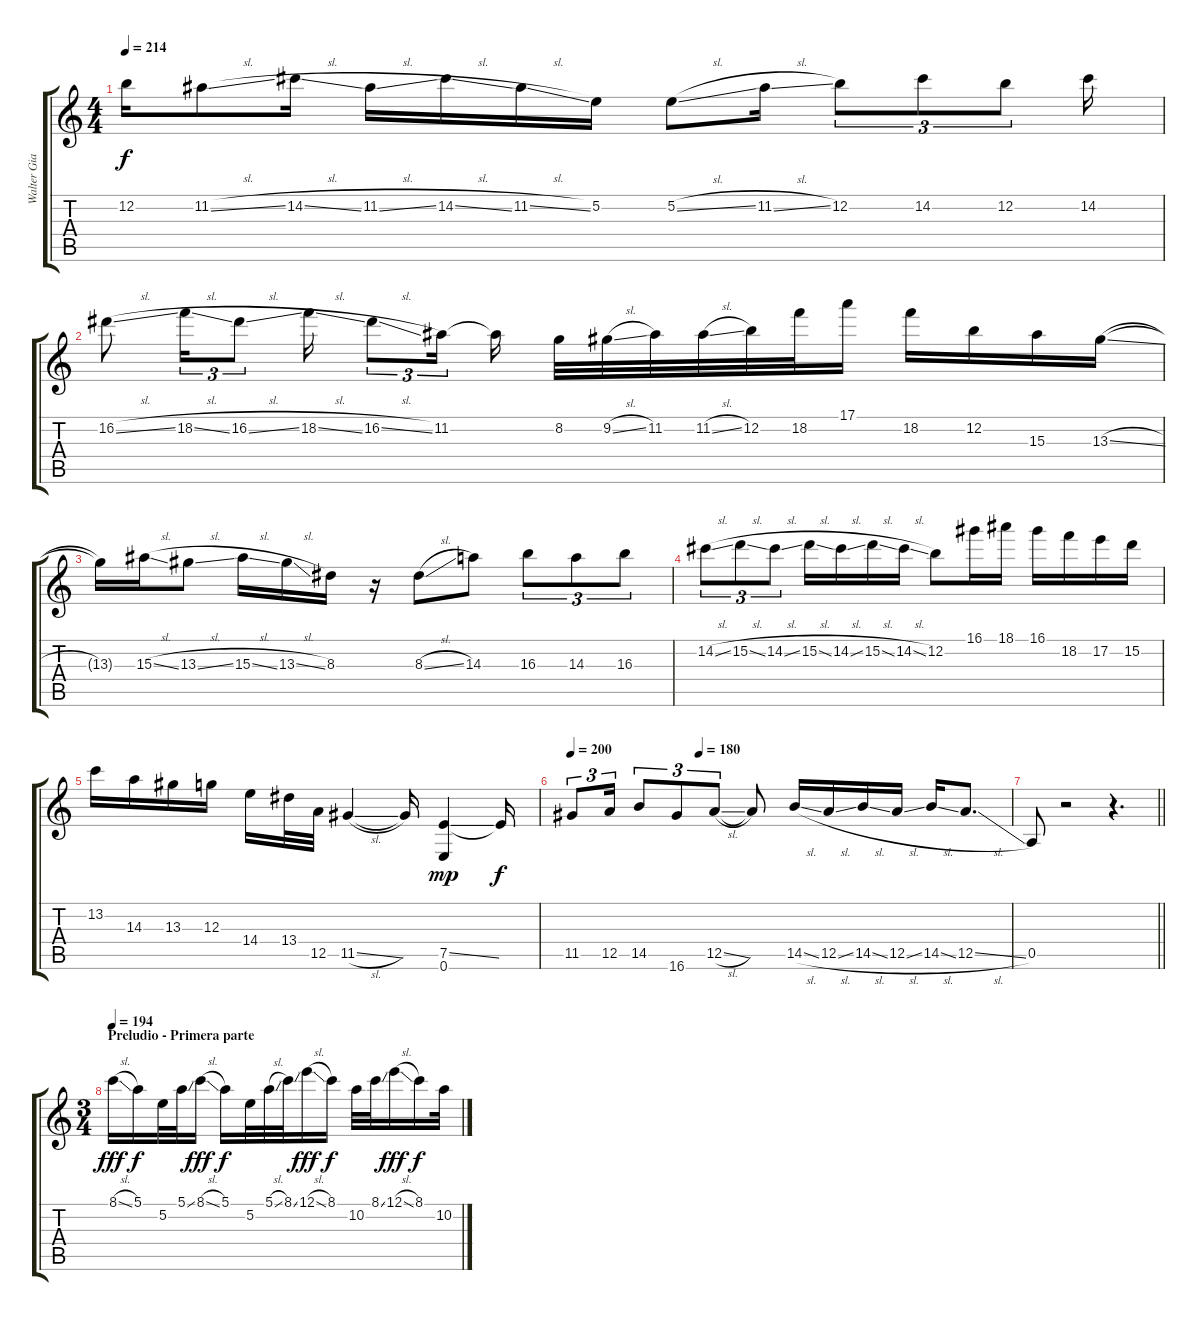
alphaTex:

\track ("Walter Giardino" "Walter Gia") {instrument distortionguitar}
\staff {score tabs}
\tuning (E4 B3 G3 D3 A2 E2) {hide}
\ts (4 4)
\tempo 214
\clef g2
\ks c
12.2.16{dy f} 11.2{sl}.8 14.2{sl}.16 11.2{sl}.16 14.2{sl}.16 11.2{sl}.16 5.2.16 5.2{sl}.8 11.2{sl}.16 12.2.8{tu (3 2)} 14.2.8{tu (3 2)} 12.2.8{tu (3 2)} 14.2.16 |
16.2{sl}.8 18.2{sl}.16{tu (3 2)} 16.2{sl}.8{tu (3 2)} 18.2{sl}.16 16.2{sl}.8{tu (3 2)} 11.2.16{tu (3 2)} 11.2{t}.16 8.2.32 9.2{sl}.32 11.2.32 11.2{sl}.32 12.2.32 18.2.32 17.1.16 18.2.16 12.2.16 15.3.16 13.3{sl}.16 |
13.3{t}.16 15.3{sl}.16 13.3{sl}.8 15.3{sl}.16 13.3{sl}.16 8.3.16 r.16 8.3{sl}.8 14.3.8 16.3.8{tu (3 2)} 14.3.8{tu (3 2)} 16.3.8{tu (3 2)} |
14.2{sl}.8{tu (3 2)} 15.2{sl}.8{tu (3 2)} 14.2{sl}.8{tu (3 2)} 15.2{sl}.16 14.2{sl}.16 15.2{sl}.16 14.2{sl}.16 12.2.8 16.1.16 18.1.16 16.1.16 18.2.16 17.2.16 15.2.16 |
13.2.16 14.3.16 13.3.16 12.3.16 14.4.16 13.4.32 12.5.32 11.5{sl}.4 11.5{t}.16 (7.5{ss} 0.6).4{dy mp} 7.5{t}.16{dy f} |
\tempo 200
\tempo (180 0.2916666666666667)
11.5.8{tu (3 2)} 12.5.16{tu (3 2)} 14.5.8{tu (3 2)} 16.6.8{tu (3 2)} 12.5{sl}.8{tu (3 2)} 12.5{t}.8 14.5{sl}.16 12.5{sl}.16 14.5{sl}.16 12.5{sl}.16 14.5{sl}.16 12.5{sl}.8{d} |
\barLineRight lightlight
0.5.8 r.2 r.4{d} |
\ts (3 4)
\section ("" "Preludio - Primera parte")
\tempo 194
8.1{sl}.16{dy fff} 5.1.16{dy f} 5.2.32 5.1{ss}.32 8.1{sl}.16{dy fff} 5.1.16{dy f} 5.2.32 5.1{sl}.32 8.1{ss}.32 12.1{sl}.16{dy fff} 8.1.16{dy f} 10.2.32 8.1{ss}.32 12.1{sl}.16{dy fff} 8.1.16{dy f} 10.2.32
